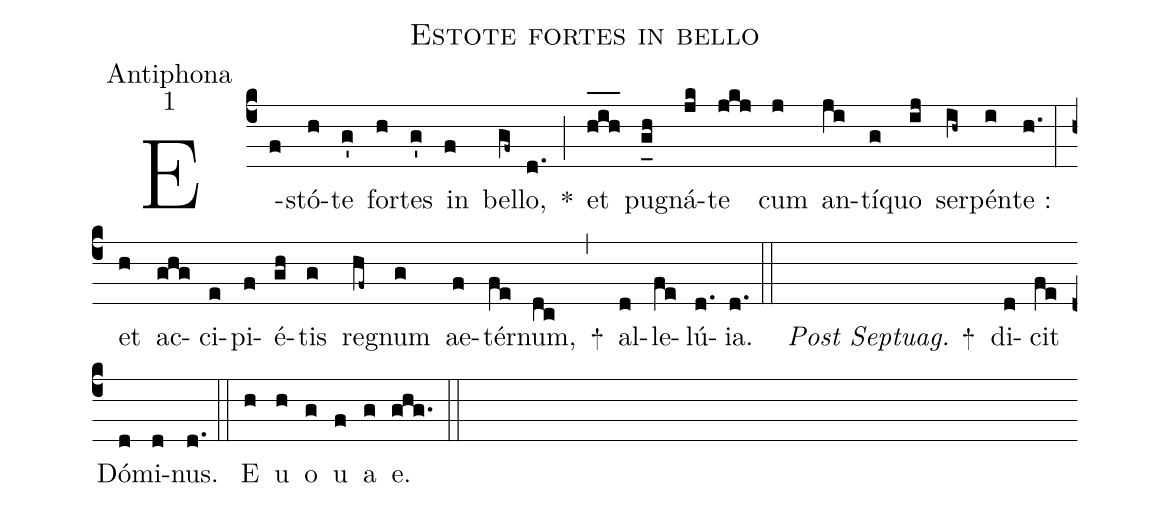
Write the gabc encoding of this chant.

name:Estote fortes in bello;
office-part:Antiphona;
mode:1;
%%
(c4) E(f)stó(h)te(g') for(h)tes(g') in(f) bel(gf~)lo,(d.) *(;) et(h_[oh:h]i_[oh:h]h_[oh:h]) pu(g_[uh:l]h)gná(jk)te(jkj) cum(j) an(ji)tí(g)quo(ij) ser(ih~)pén(i)te :(h.) (:) et(h) ac(ghg)ci(e)pi(f)é(gh)tis(g) re(hf~)gnum(g) ae(f)tér(fe)num,(dc) +(,) al(d)le(fe)lú(d.){ia}.(d.) (::) ()<i>Post Septuag.</i> +() di(d)cit(fe) Dó(d)mi(d)nus.(d.) (::) <eu>E(h) u(h) o(g) u(f) a(g) e.</eu>(ghg.) (::)
